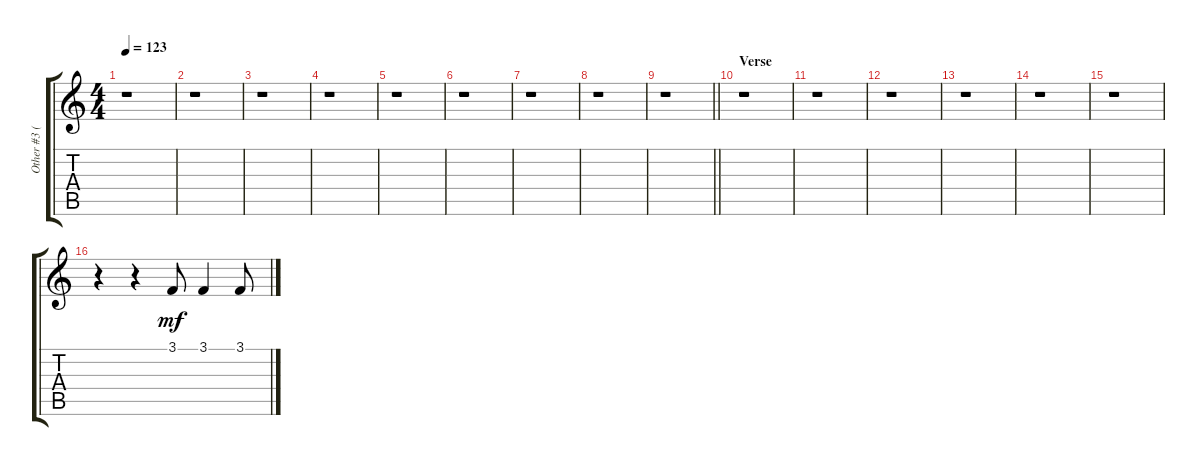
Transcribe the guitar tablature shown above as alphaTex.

\track ("Other #3 (Choir - Synthesizer II)" "Other #3 (") {instrument choiraahs}
\staff {score tabs}
\tuning (D4 A3 F3 C3 G2 D2) {hide}
\ts (4 4)
\tempo 123
\clef g2
\ks c
r.1{dy f} |
r.1 |
r.1 |
r.1 |
r.1 |
r.1 |
r.1 |
r.1 |
\barLineRight lightlight
r.1 |
\section ("" "Verse")
r.1 |
r.1 |
r.1 |
r.1 |
r.1 |
r.1 |
r.4{volume 14 instrument lead6voice} r.4 3.1.8{dy mf} 3.1.4 3.1.8
